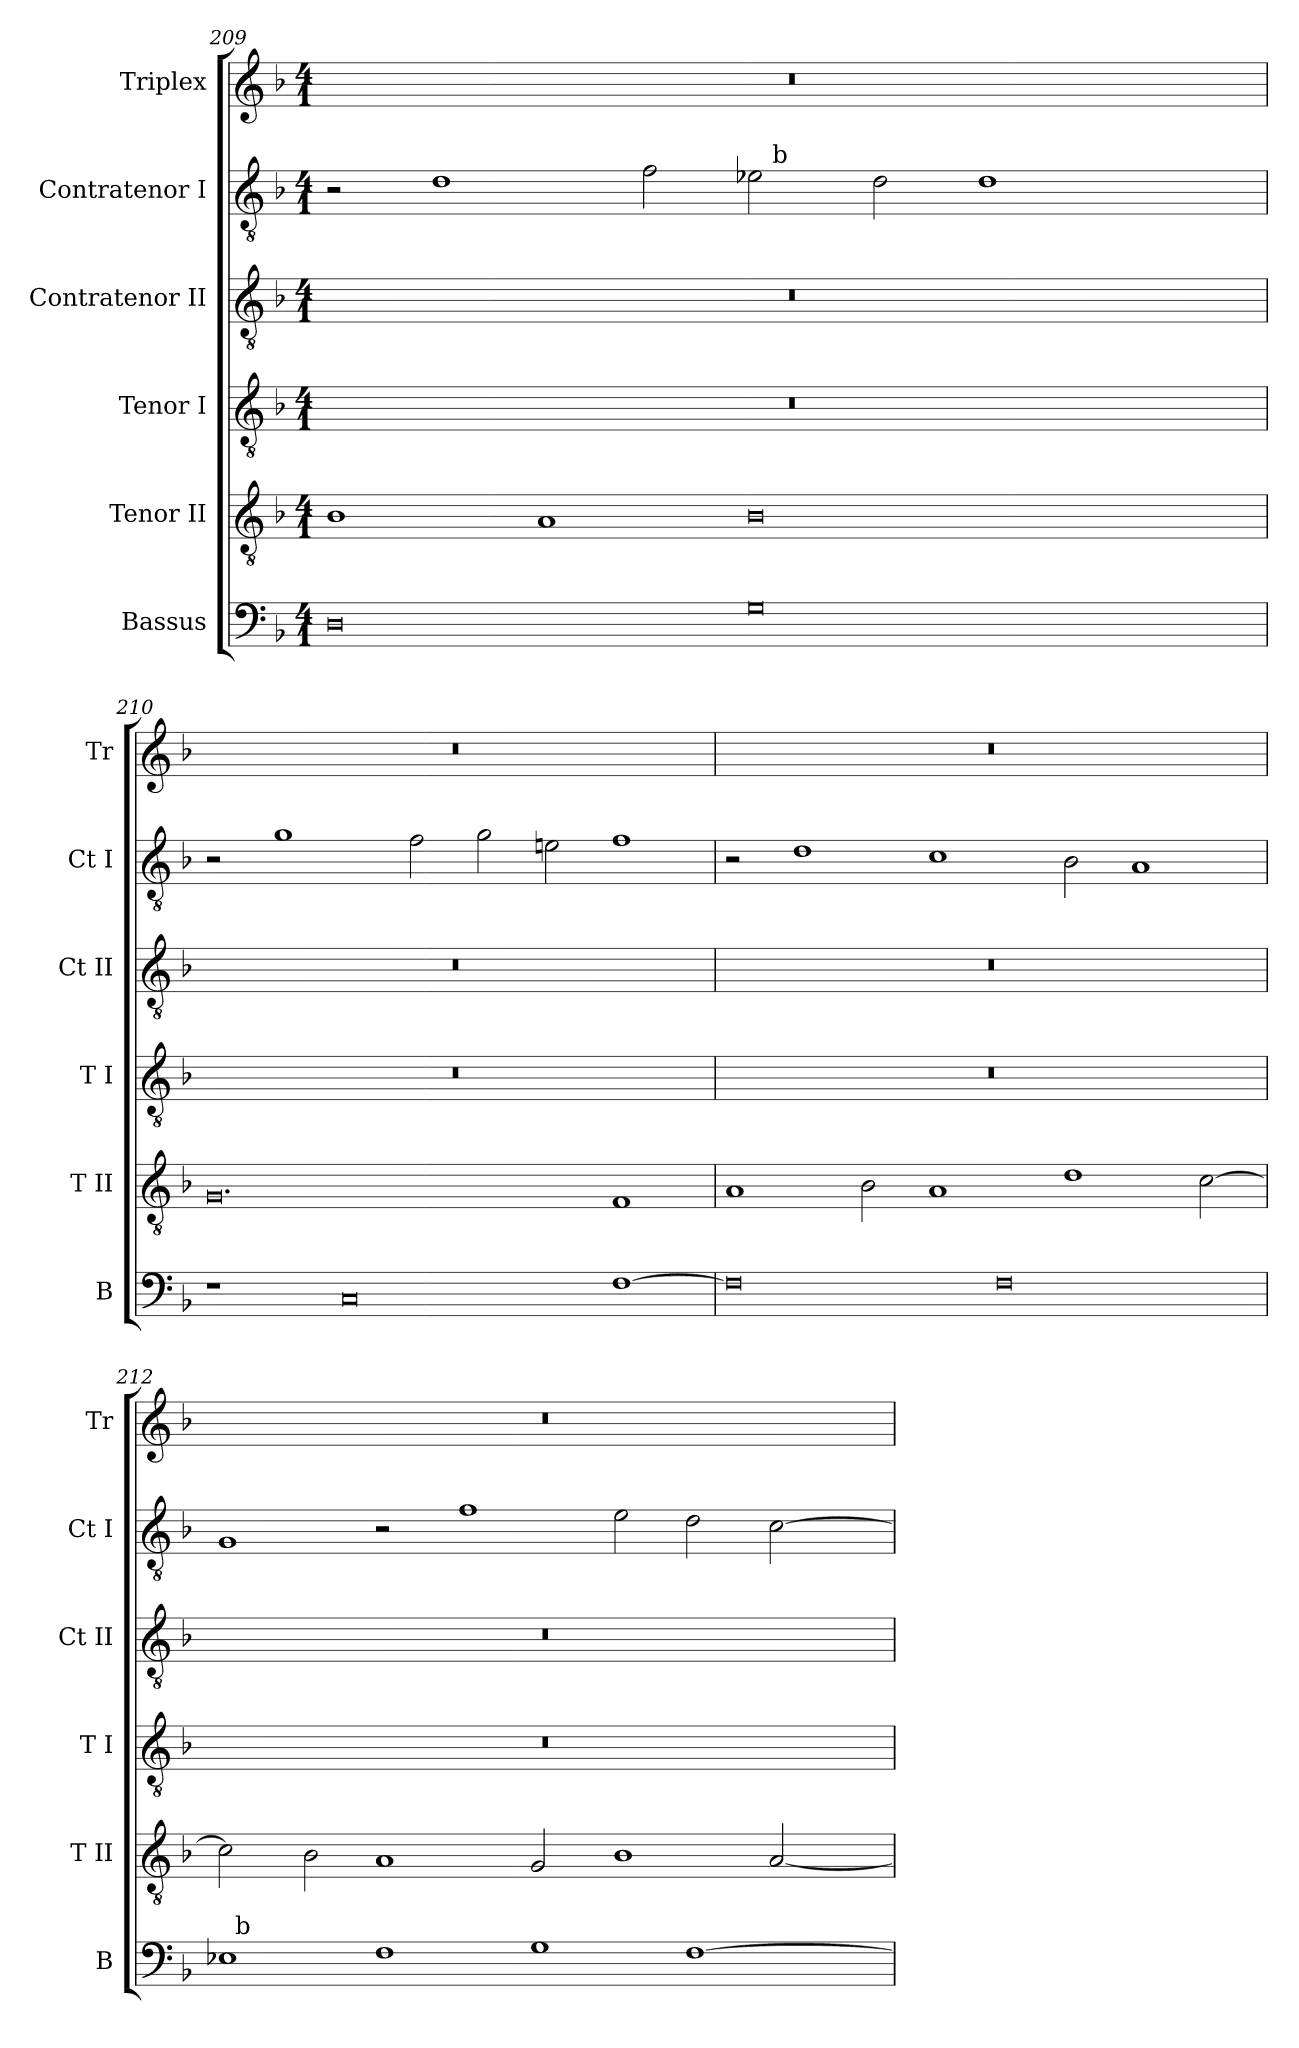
**kern	**kern	**kern	**kern	**kern	**kern
*part6	*part5	*part4	*part3	*part2	*part1
*staff6	*staff5	*staff4	*staff3	*staff2	*staff1
*I"Bassus	*I"Tenor II	*I"Tenor I	*I"Contratenor II	*I"Contratenor I	*I"Triplex
*I'B	*I'T II	*I'T I	*I'Ct II	*I'Ct I	*I'Tr
*clefF4	*clefGv2	*clefGv2	*clefGv2	*clefGv2	*clefG2
*	*ITrd7c12	*ITrd7c12	*ITrd7c12	*ITrd7c12	*
*k[b-]	*k[b-]	*k[b-]	*k[b-]	*k[b-]	*k[b-]
*F:	*F:	*F:	*F:	*F:	*F:
*M4/1	*M4/1	*M4/1	*M4/1	*M4/1	*M4/1
=209	=209	=209	=209	=209	=209
!	!	!LO:N:vis=1	!LO:N:vis=1	!	!LO:N:vis=1
*	*	*	*	*^	*
0Di	1BB-i	00r	00r	2r	1ryy	00r
.	.	.	.	1Di	.	.
.	1AAi	.	.	.	1ryy	.
.	.	.	.	2Fi\	.	.
0Gi	0BB-i	.	.	2E-i\	32ryy	.
.	.	.	.	.	256ryy	.
!	!	!	!	!	!LO:TX:a:t=b	!
.	.	.	.	.	1ryy	.
.	.	.	.	2Di\	.	.
.	.	.	.	1Di	.	.
.	.	.	.	.	2ryy	.
.	.	.	.	.	4ryy	.
.	.	.	.	.	8ryy	.
.	.	.	.	.	16ryy	.
.	.	.	.	.	64..ryy	.
=210	=210	=210	=210	=210	=210	=210
!	!	!LO:N:vis=1	!LO:N:vis=1	!	!	!LO:N:vis=1
*	*	*	*	*v	*v	*
1r	0.GGi	00r	00r	2r	00r
.	.	.	.	1Gi	.
0Ci	.	.	.	.	.
.	.	.	.	2Fi\	.
.	.	.	.	2Gi\	.
.	.	.	.	2Eni\	.
[>1Fi	1FFi	.	.	1Fi	.
!!LO:LB:g=z
=211	=211	=211	=211	=211	=211
!	!	!LO:N:vis=1	!LO:N:vis=1	!	!LO:N:vis=1
0Fi]	1AAi	00r	00r	2r	00r
.	.	.	.	1Di	.
.	2BB-i\	.	.	.	.
.	1AAi	.	.	1Ci	.
0Fi	.	.	.	.	.
.	1Di	.	.	2BB-i\	.
.	.	.	.	1AAi	.
.	[>2Ci\	.	.	.	.
=212	=212	=212	=212	=212	=212
!	!	!LO:N:vis=1	!LO:N:vis=1	!	!LO:N:vis=1
*^	*	*	*	*	*
1E-i	32ryy	2Ci\]	00r	00r	1GGi	00r
.	256ryy	.	.	.	.	.
!	!LO:TX:a:t=b	!	!	!	!	!
.	1ryy	.	.	.	.	.
.	.	2BB-i\	.	.	.	.
1Fi	.	1AAi	.	.	2r	.
.	1ryy	.	.	.	.	.
.	.	.	.	.	1Fi	.
1Gi	.	2GGi/	.	.	.	.
.	1ryy	.	.	.	.	.
.	.	1BB-i	.	.	2Ei\	.
[>1Fi	.	.	.	.	2Di\	.
.	2ryy	.	.	.	.	.
.	.	[<2AAi/	.	.	[>2Ci\	.
.	4ryy	.	.	.	.	.
.	8ryy	.	.	.	.	.
.	16ryy	.	.	.	.	.
.	64..ryy	.	.	.	.	.
*v	*v	*	*	*	*	*
=	=	=	=	=	=
*-	*-	*-	*-	*-	*-
